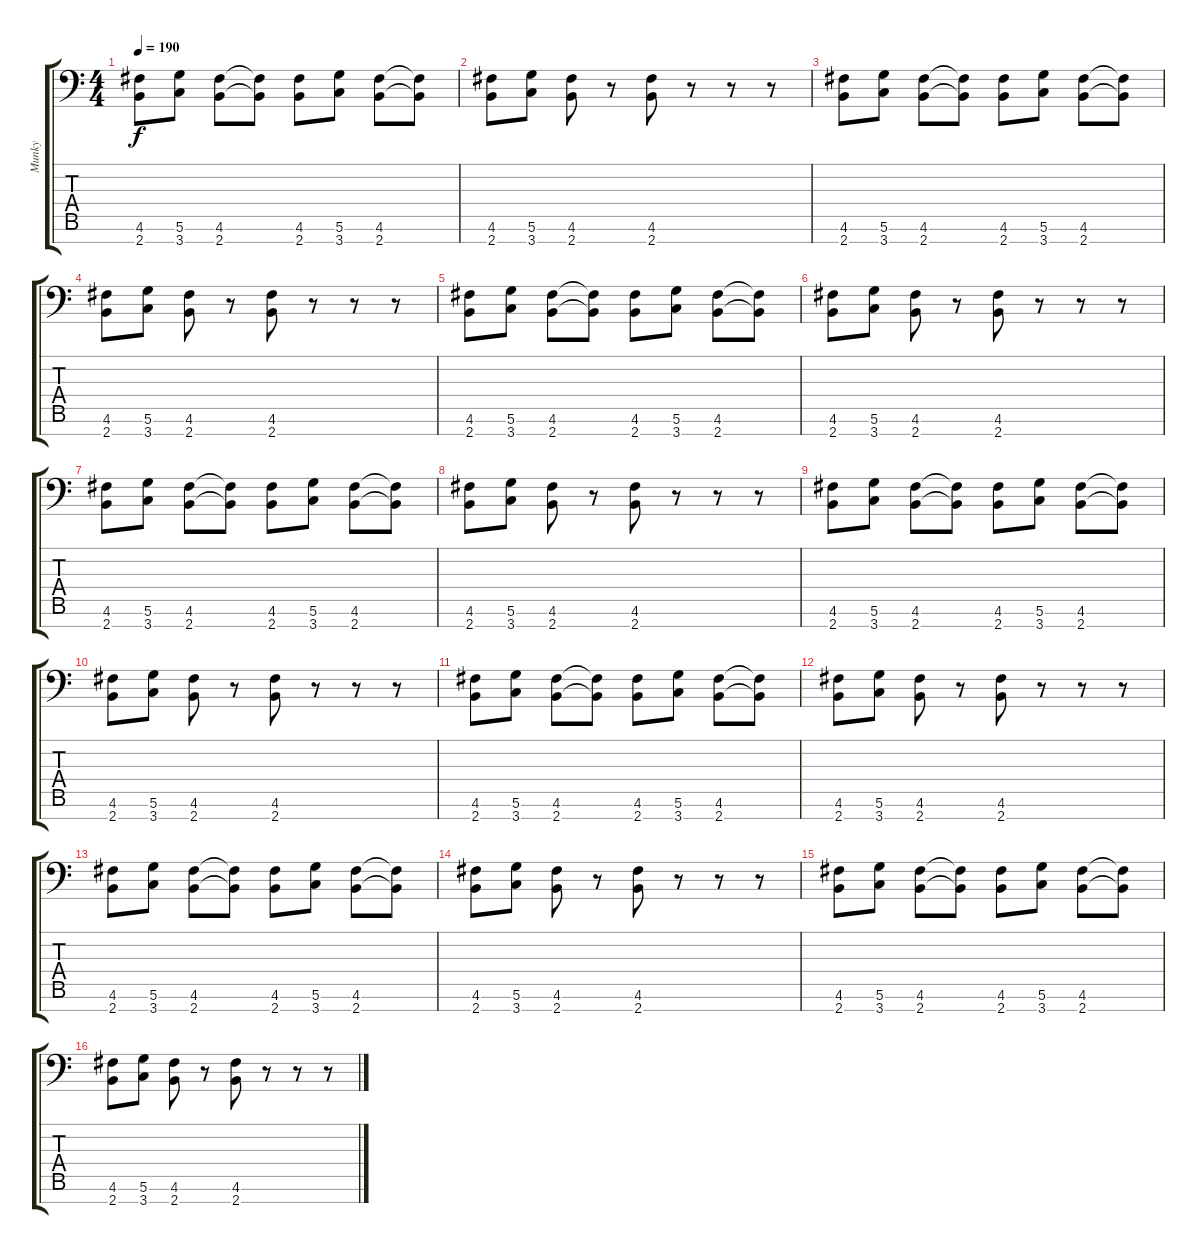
\track ("Munky" "Munky") {instrument distortionguitar}
\staff {score tabs}
\tuning (D4 A3 F3 C3 G2 D2 A1) {hide}
\ts (4 4)
\tempo 190
\clef f4
\ks c
(4.6 2.7).8{dy f instrument distortionguitar} (5.6 3.7).8 (4.6 2.7).8 (4.6{t} 2.7{t}).8 (4.6 2.7).8 (5.6 3.7).8 (4.6 2.7).8 (4.6{t} 2.7{t}).8 |
(4.6 2.7).8 (5.6 3.7).8 (4.6 2.7).8 r.8 (4.6 2.7).8 r.8 r.8 r.8 |
(4.6 2.7).8 (5.6 3.7).8 (4.6 2.7).8 (4.6{t} 2.7{t}).8 (4.6 2.7).8 (5.6 3.7).8 (4.6 2.7).8 (4.6{t} 2.7{t}).8 |
(4.6 2.7).8 (5.6 3.7).8 (4.6 2.7).8 r.8 (4.6 2.7).8 r.8 r.8 r.8 |
(4.6 2.7).8 (5.6 3.7).8 (4.6 2.7).8 (4.6{t} 2.7{t}).8 (4.6 2.7).8 (5.6 3.7).8 (4.6 2.7).8 (4.6{t} 2.7{t}).8 |
(4.6 2.7).8 (5.6 3.7).8 (4.6 2.7).8 r.8 (4.6 2.7).8 r.8 r.8 r.8 |
(4.6 2.7).8 (5.6 3.7).8 (4.6 2.7).8 (4.6{t} 2.7{t}).8 (4.6 2.7).8 (5.6 3.7).8 (4.6 2.7).8 (4.6{t} 2.7{t}).8 |
(4.6 2.7).8 (5.6 3.7).8 (4.6 2.7).8 r.8 (4.6 2.7).8 r.8 r.8 r.8 |
(4.6 2.7).8 (5.6 3.7).8 (4.6 2.7).8 (4.6{t} 2.7{t}).8 (4.6 2.7).8 (5.6 3.7).8 (4.6 2.7).8 (4.6{t} 2.7{t}).8 |
(4.6 2.7).8 (5.6 3.7).8 (4.6 2.7).8 r.8 (4.6 2.7).8 r.8 r.8 r.8 |
(4.6 2.7).8 (5.6 3.7).8 (4.6 2.7).8 (4.6{t} 2.7{t}).8 (4.6 2.7).8 (5.6 3.7).8 (4.6 2.7).8 (4.6{t} 2.7{t}).8 |
(4.6 2.7).8 (5.6 3.7).8 (4.6 2.7).8 r.8 (4.6 2.7).8 r.8 r.8 r.8 |
(4.6 2.7).8 (5.6 3.7).8 (4.6 2.7).8 (4.6{t} 2.7{t}).8 (4.6 2.7).8 (5.6 3.7).8 (4.6 2.7).8 (4.6{t} 2.7{t}).8 |
(4.6 2.7).8 (5.6 3.7).8 (4.6 2.7).8 r.8 (4.6 2.7).8 r.8 r.8 r.8 |
(4.6 2.7).8 (5.6 3.7).8 (4.6 2.7).8 (4.6{t} 2.7{t}).8 (4.6 2.7).8 (5.6 3.7).8 (4.6 2.7).8 (4.6{t} 2.7{t}).8 |
(4.6 2.7).8 (5.6 3.7).8 (4.6 2.7).8 r.8 (4.6 2.7).8 r.8 r.8 r.8
